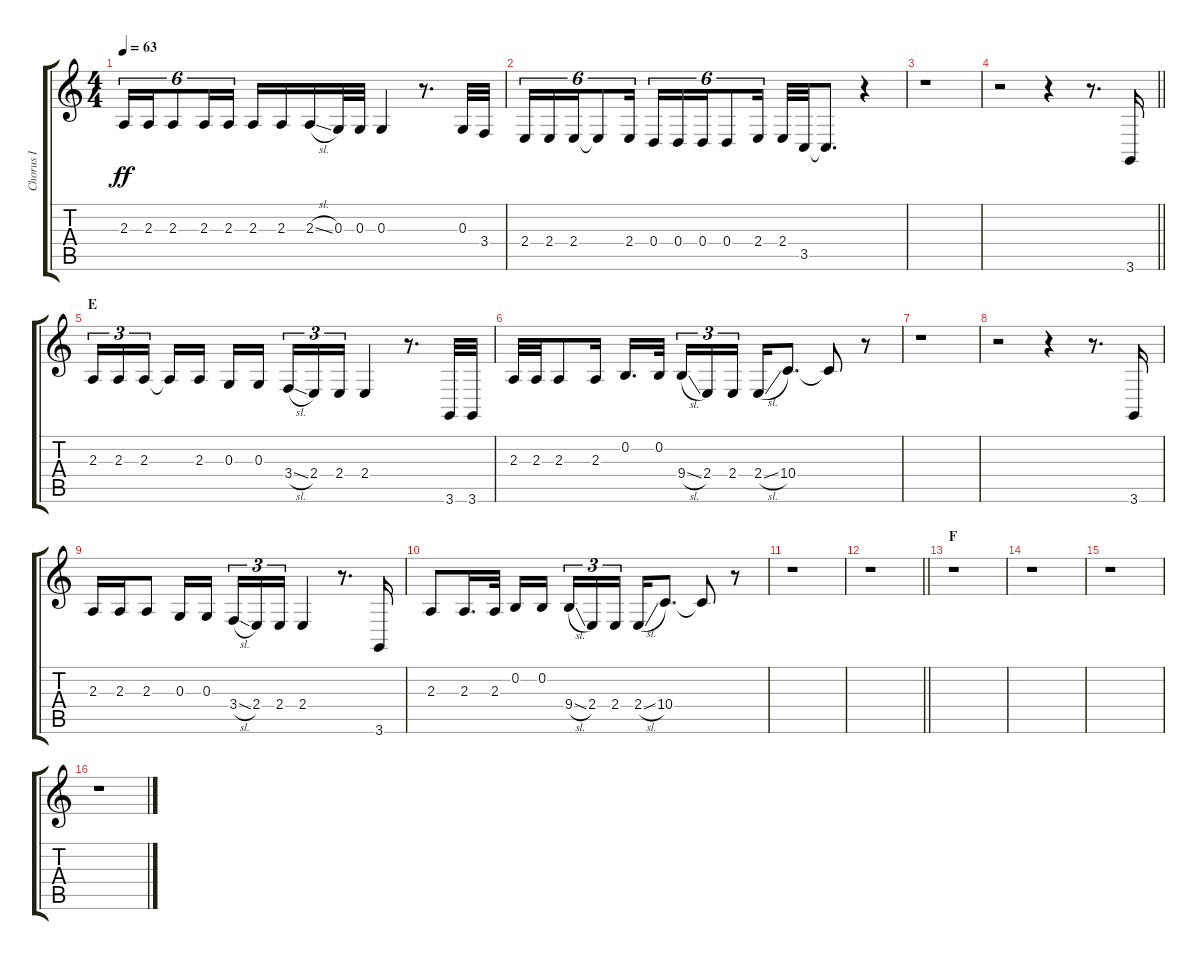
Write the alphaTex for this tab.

\track ("Chorus I" "Chorus I") {instrument voiceoohs}
\staff {score tabs}
\tuning (E4 B3 G3 D3 A2 E2) {hide}
\ts (4 4)
\tempo 63
\clef g2
\ks c
2.3.16{tu (6 4) dy ff} 2.3.16{tu (6 4)} 2.3.8{tu (6 4)} 2.3.16{tu (6 4)} 2.3.16{tu (6 4)} 2.3.16 2.3.16 2.3{sl}.16 0.3.32 0.3.32 0.3.4 r.8{d} 0.3.32 3.4.32 |
2.4.16{tu (6 4)} 2.4.16{tu (6 4)} 2.4.16{tu (6 4)} 2.4{t}.8{tu (6 4)} 2.4.16{tu (6 4)} 0.4.16{tu (6 4)} 0.4.16{tu (6 4)} 0.4.16{tu (6 4)} 0.4.8{tu (6 4)} 2.4.16{tu (6 4)} 2.4.32 3.5.32 3.5{t}.8{d} r.4 |
r.1 |
\barLineRight lightlight
r.2 r.4 r.8{d} 3.6.16 |
\section ("" "E")
2.3.16{tu (3 2)} 2.3.16{tu (3 2)} 2.3.16{tu (3 2) beam splitsecondary} 2.3{t}.16 2.3.16 0.3.16 0.3.16{beam splitsecondary} 3.4{sl}.16{tu (3 2)} 2.4.16{tu (3 2)} 2.4.16{tu (3 2)} 2.4.4 r.8{d} 3.6.32 3.6.32 |
2.3.32 2.3.32 2.3.8 2.3.16 0.2.16{d} 0.2.32{beam splitsecondary} 9.4{sl}.16{tu (3 2)} 2.4.16{tu (3 2)} 2.4.16{tu (3 2)} 2.4{sl}.16 10.4.8{d} 10.4{t}.8 r.8 |
r.1 |
r.2 r.4 r.8{d} 3.6.16 |
2.3.16 2.3.16 2.3.8 0.3.16 0.3.16{beam splitsecondary} 3.4{sl}.16{tu (3 2)} 2.4.16{tu (3 2)} 2.4.16{tu (3 2)} 2.4.4 r.8{d} 3.6.16 |
2.3.8 2.3.16{d} 2.3.32 0.2.16 0.2.16{beam splitsecondary} 9.4{sl}.16{tu (3 2)} 2.4.16{tu (3 2)} 2.4.16{tu (3 2)} 2.4{sl}.16 10.4.8{d} 10.4{t}.8 r.8 |
r.1 |
\barLineRight lightlight
r.1 |
\section ("" "F")
r.1 |
r.1 |
r.1 |
r.1
